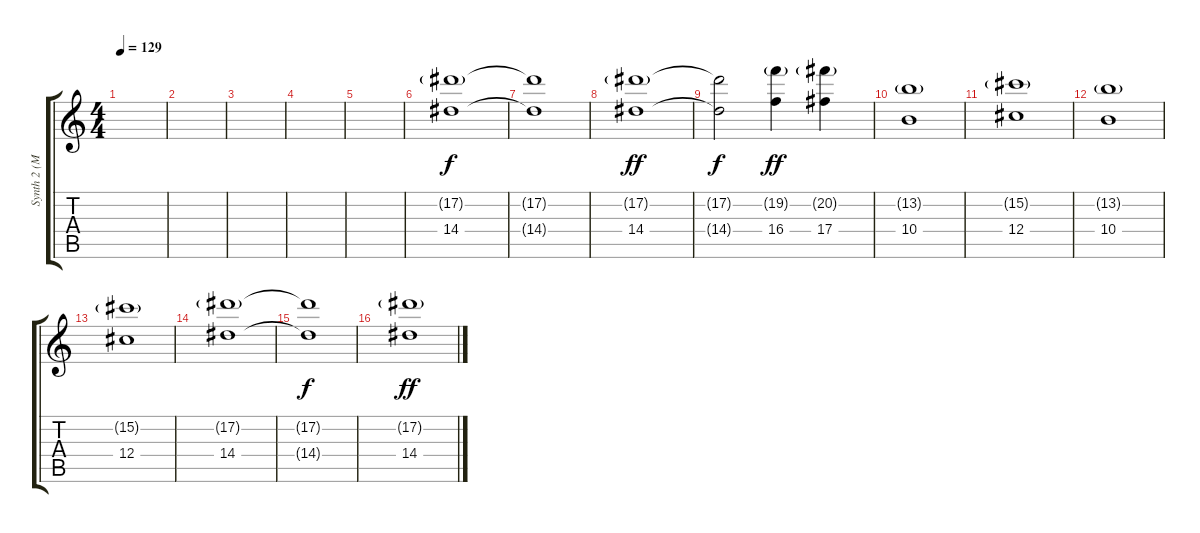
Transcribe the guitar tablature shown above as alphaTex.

\track ("Synth 2 (Mike)" "Synth 2 (M") {instrument acousticguitarsteel}
\staff {score tabs}
\tuning (Eb4 Bb3 Gb3 Db3 Ab2 Db2) {hide}
\ts (4 4)
\tempo 129
\clef g2
\ks c
|
|
|
|
|
(17.2{g} 14.4).1{instrument choiraahs} |
(17.2{t} 14.4{t}).1{dy f} |
(17.2{g} 14.4).1{dy ff} |
(17.2{t} 14.4{t}).2{dy f} (19.2{g} 16.4).4{dy ff} (20.2{g} 17.4).4 |
(13.2{g} 10.4).1 |
(15.2{g} 12.4).1 |
(13.2{g} 10.4).1 |
(15.2{g} 12.4).1 |
(17.2{g} 14.4).1 |
(17.2{t} 14.4{t}).1{dy f} |
(17.2{g} 14.4).1{dy ff}
